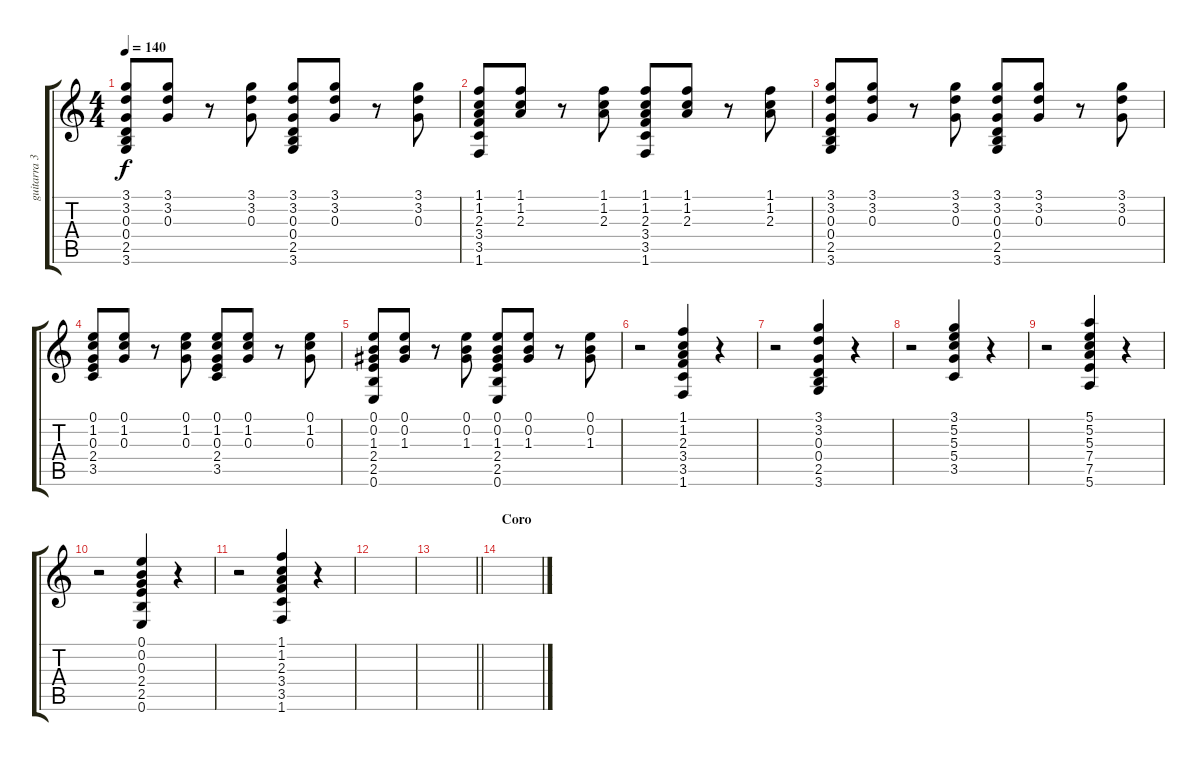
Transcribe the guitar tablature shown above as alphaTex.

\track ("guitarra 3  Acustica " "guitarra 3") {instrument acousticguitarsteel}
\staff {score tabs}
\tuning (E4 B3 G3 D3 A2 E2) {hide}
\ts (4 4)
\tempo 140
\clef g2
\ks c
(3.1 3.2 0.3 0.4 2.5 3.6).8{dy f} (3.1 3.2 0.3).8 r.8 (3.1 3.2 0.3).8 (3.1 3.2 0.3 0.4 2.5 3.6).8 (3.1 3.2 0.3).8 r.8 (3.1 3.2 0.3).8 |
(1.1 1.2 2.3 3.4 3.5 1.6).8 (1.1 1.2 2.3).8 r.8 (1.1 1.2 2.3).8 (1.1 1.2 2.3 3.4 3.5 1.6).8 (1.1 1.2 2.3).8 r.8 (1.1 1.2 2.3).8 |
(3.1 3.2 0.3 0.4 2.5 3.6).8 (3.1 3.2 0.3).8 r.8 (3.1 3.2 0.3).8 (3.1 3.2 0.3 0.4 2.5 3.6).8 (3.1 3.2 0.3).8 r.8 (3.1 3.2 0.3).8 |
(0.1 1.2 0.3 2.4 3.5).8 (0.1 1.2 0.3).8 r.8 (0.1 1.2 0.3).8 (0.1 1.2 0.3 2.4 3.5).8 (0.1 1.2 0.3).8 r.8 (0.1 1.2 0.3).8 |
(0.1 0.2 1.3 2.4 2.5 0.6).8 (0.1 0.2 1.3).8 r.8 (0.1 0.2 1.3).8 (0.1 0.2 1.3 2.4 2.5 0.6).8 (0.1 0.2 1.3).8 r.8 (0.1 0.2 1.3).8 |
r.2 (1.1 1.2 2.3 3.4 3.5 1.6).4 r.4 |
r.2 (3.1 3.2 0.3 0.4 2.5 3.6).4 r.4 |
r.2 (3.1 5.2 5.3 5.4 3.5).4 r.4 |
r.2 (5.1 5.2 5.3 7.4 7.5 5.6).4 r.4 |
r.2 (0.1 0.2 0.3 2.4 2.5 0.6).4 r.4 |
r.2 (1.1 1.2 2.3 3.4 3.5 1.6).4 r.4 |
|
\barLineRight lightlight
|
\section ("" "Coro")
